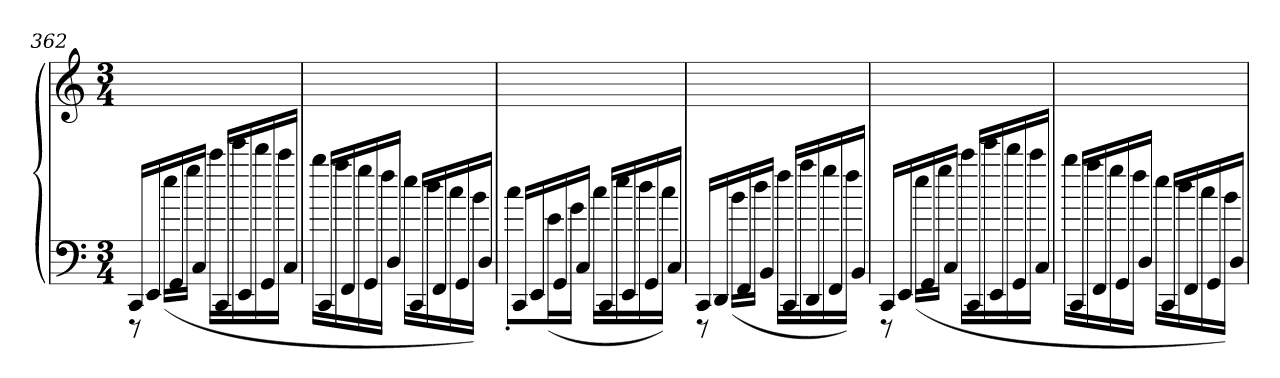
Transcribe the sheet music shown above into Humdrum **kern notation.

**kern	**kern
*part1	*part1
*staff2	*staff1
*clefF4	*clefG2
*k[]	*k[]
*M3/4	*M3/4
=362	=362
*^	*
16CCLL	8r	2ryy
16EE	.	.
16GG	(16eeLL	.
16CJJ	16ggJJ	.
16CCLL	16cccLL	.
16EE	16eee	.
16GG	16ddd	.
16CJJ	16cccJJ	.
=363	=363	=363
16CCLL	16bbLL	2ryy
16FF	16aa	.
16GG	16gg	.
16DJJ	16ffJJ	.
16CCLL	16eeLL	.
16FF	16dd	.
16GG	16cc	.
16DJJ	16bJJ)	.
=364	=364	=364
16CCLL	8cc'L	2ryy
16EE	.	.
16GG	(16eL	.
16CJJ	16gJJ	.
16CCLL	16ccLL	.
16EE	16ee	.
16GG	16dd	.
16CJJ	16ccJJ)	.
=365	=365	=365
16CCLL	8r	2ryy
16DD	.	.
16FF	(16bLL	.
16BBJJ	16ddJJ	.
16CCLL	16ffLL	.
16DD	16aa	.
16FF	16gg	.
16BBJJ	16ffJJ)	.
=366	=366	=366
16CCLL	8r	2ryy
16EE	.	.
16GG	(16eeLL	.
16CJJ	16ggJJ	.
16CCLL	16cccLL	.
16EE	16eee	.
16GG	16ddd	.
16CJJ	16cccJJ	.
=367	=367	=367
16CCLL	16bbLL	2ryy
16FF	16aa	.
16GG	16gg	.
16DJJ	16ffJJ	.
16CCLL	16eeLL	.
16FF	16dd	.
16GG	16cc	.
16DJJ	16bJJ)	.
*v	*v	*
=	=
*-	*-
